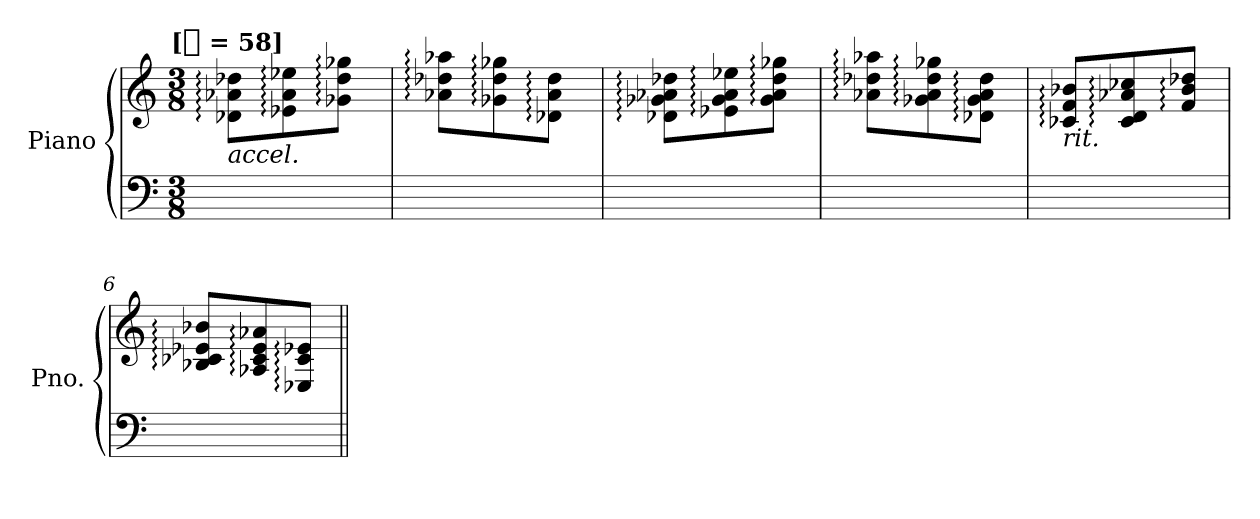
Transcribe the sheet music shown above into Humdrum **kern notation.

**kern	**kern
*part1	*part1
*staff2	*staff1
*I"Piano	*
*I'Pno.	*
*clefF4	*clefG2
*k[]	*k[]
*C:	*C:
!!LO:TX:omd:t=[[8th] = 58]
*M3/8	*M3/8
*MM29	*MM29
=1	=1
!	!LO:TX:b:i:t=accel.
24ryy	8d-X: 8a-X: 8dd-X:L
24ryy	.
24ryy	.
24ryy	8e-X: 8a-: 8ee-X:
24ryy	.
24ryy	.
24ryy	8g-X: 8dd-: 8gg-X:J
24ryy	.
24ryy	.
=2	=2
24ryy	8a-X: 8dd-X: 8aa-X:L
24ryy	.
24ryy	.
24ryy	8g-X: 8dd-: 8gg-X:
24ryy	.
24ryy	.
24ryy	8d-X: 8a-: 8dd-:J
24ryy	.
24ryy	.
=3	=3
16ryy	8d-X: 8g-X: 8a-X: 8dd-X:L
16ryy	.
16ryy	8e-X: 8g-: 8a-: 8ee-X:
16ryy	.
16ryy	8g-: 8a-: 8dd-: 8gg-X:J
16ryy	.
=4	=4
16ryy	8a-X: 8dd-X: 8aa-X:L
16ryy	.
16ryy	8g-X: 8a-: 8dd-: 8gg-X:
16ryy	.
16ryy	8d-X: 8g-: 8a-: 8dd-:J
16ryy	.
=5	=5
!	!LO:TX:b:i:t=rit.
16ryy	8c-X: 8f: 8b-X:L
16ryy	.
16ryy	8c-: 8d: 8a-X: 8cc-X:
16ryy	.
16ryy	8f: 8b-: 8dd-X:J
16ryy	.
=6	=6
16ryy	8B-X: 8c-X: 8e-X: 8b-X:L
16ryy	.
16ryy	8A-X: 8c-: 8e-: 8a-X:
16ryy	.
16ryy	8E-X: 8c-: 8e-X:J
16ryy	.
=||	=||
*-	*-
